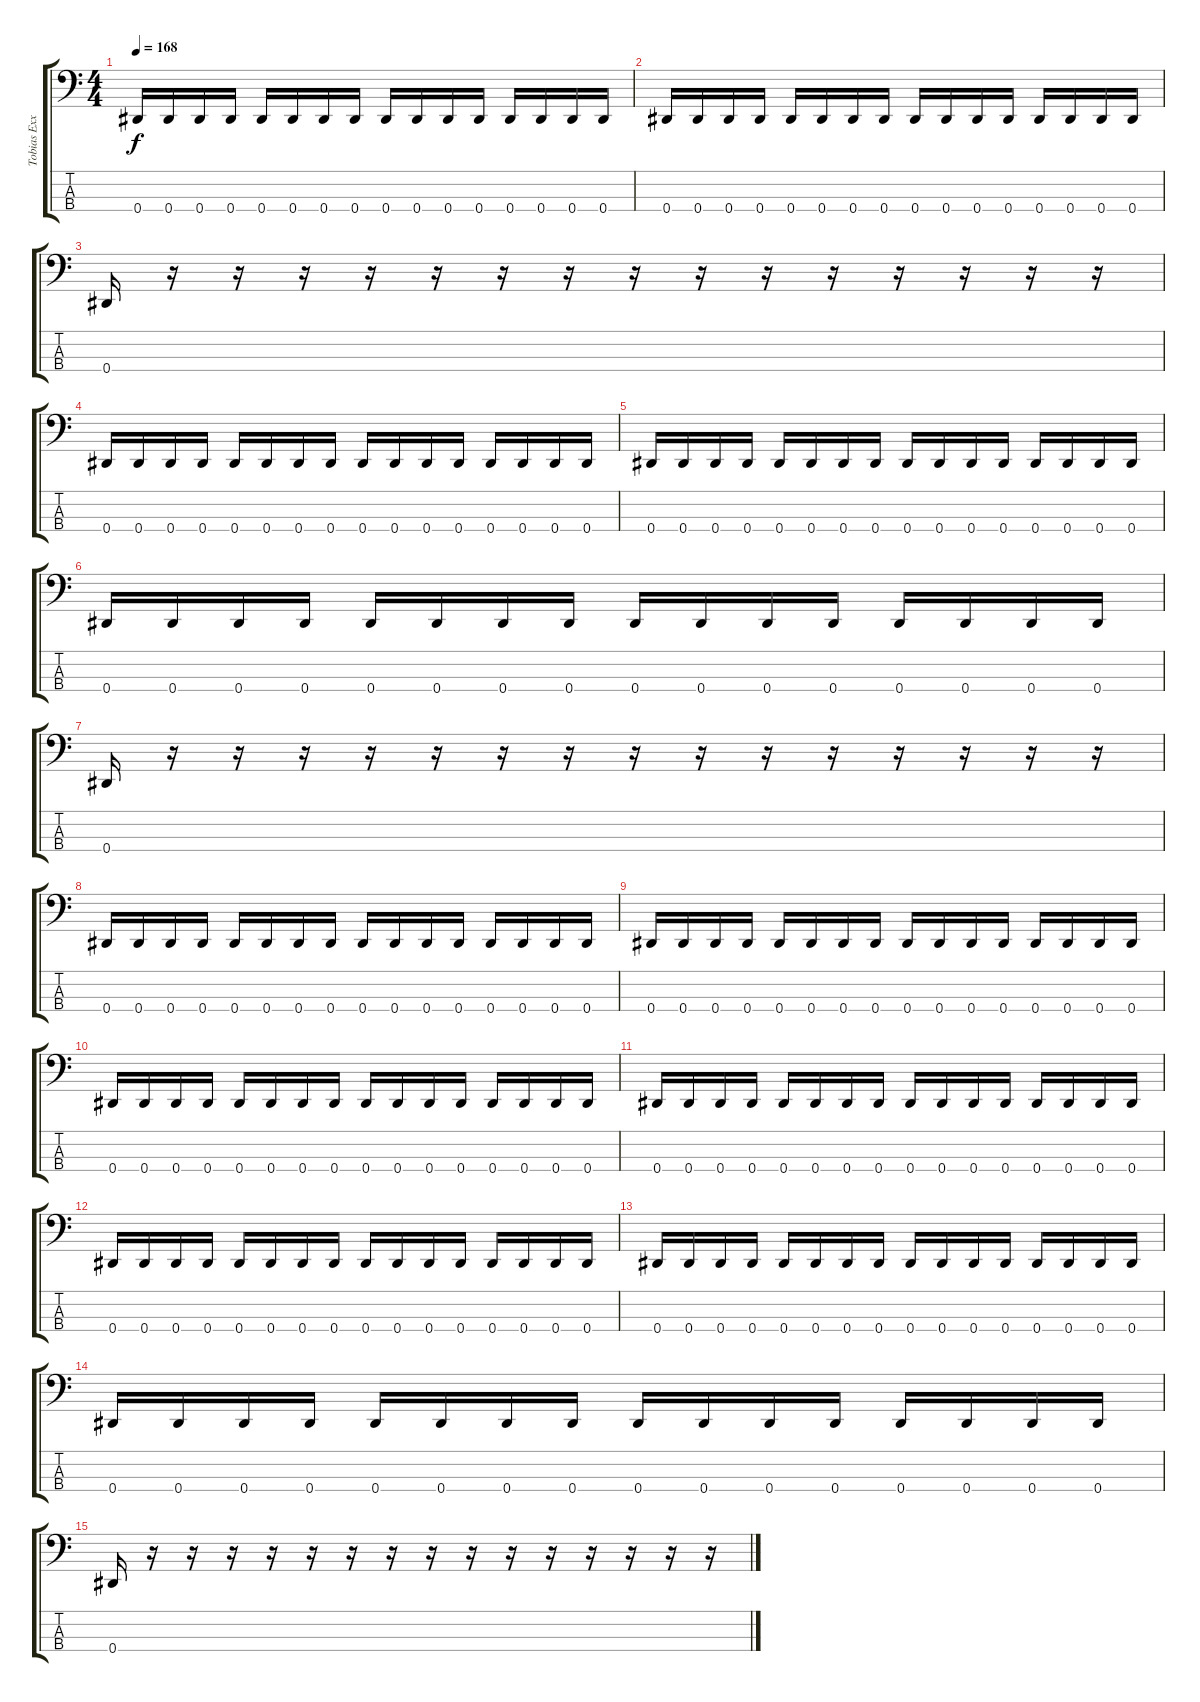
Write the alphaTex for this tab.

\track ("Tobias Exxel" "Tobias Exx") {instrument electricbasspick}
\staff {score tabs}
\tuning (Gb2 Db2 Ab1 Eb1) {hide}
\ts (4 4)
\tempo 168
\clef f4
\ks c
0.4.16{dy f} 0.4.16 0.4.16 0.4.16 0.4.16 0.4.16 0.4.16 0.4.16 0.4.16 0.4.16 0.4.16 0.4.16 0.4.16 0.4.16 0.4.16 0.4.16 |
0.4.16 0.4.16 0.4.16 0.4.16 0.4.16 0.4.16 0.4.16 0.4.16 0.4.16 0.4.16 0.4.16 0.4.16 0.4.16 0.4.16 0.4.16 0.4.16 |
0.4.16 r.16 r.16 r.16 r.16 r.16 r.16 r.16 r.16 r.16 r.16 r.16 r.16 r.16 r.16 r.16 |
0.4.16 0.4.16 0.4.16 0.4.16 0.4.16 0.4.16 0.4.16 0.4.16 0.4.16 0.4.16 0.4.16 0.4.16 0.4.16 0.4.16 0.4.16 0.4.16 |
0.4.16 0.4.16 0.4.16 0.4.16 0.4.16 0.4.16 0.4.16 0.4.16 0.4.16 0.4.16 0.4.16 0.4.16 0.4.16 0.4.16 0.4.16 0.4.16 |
0.4.16 0.4.16 0.4.16 0.4.16 0.4.16 0.4.16 0.4.16 0.4.16 0.4.16 0.4.16 0.4.16 0.4.16 0.4.16 0.4.16 0.4.16 0.4.16 |
0.4.16 r.16 r.16 r.16 r.16 r.16 r.16 r.16 r.16 r.16 r.16 r.16 r.16 r.16 r.16 r.16 |
0.4.16 0.4.16 0.4.16 0.4.16 0.4.16 0.4.16 0.4.16 0.4.16 0.4.16 0.4.16 0.4.16 0.4.16 0.4.16 0.4.16 0.4.16 0.4.16 |
0.4.16 0.4.16 0.4.16 0.4.16 0.4.16 0.4.16 0.4.16 0.4.16 0.4.16 0.4.16 0.4.16 0.4.16 0.4.16 0.4.16 0.4.16 0.4.16 |
0.4.16 0.4.16 0.4.16 0.4.16 0.4.16 0.4.16 0.4.16 0.4.16 0.4.16 0.4.16 0.4.16 0.4.16 0.4.16 0.4.16 0.4.16 0.4.16 |
0.4.16 0.4.16 0.4.16 0.4.16 0.4.16 0.4.16 0.4.16 0.4.16 0.4.16 0.4.16 0.4.16 0.4.16 0.4.16 0.4.16 0.4.16 0.4.16 |
0.4.16 0.4.16 0.4.16 0.4.16 0.4.16 0.4.16 0.4.16 0.4.16 0.4.16 0.4.16 0.4.16 0.4.16 0.4.16 0.4.16 0.4.16 0.4.16 |
0.4.16 0.4.16 0.4.16 0.4.16 0.4.16 0.4.16 0.4.16 0.4.16 0.4.16 0.4.16 0.4.16 0.4.16 0.4.16 0.4.16 0.4.16 0.4.16 |
0.4.16 0.4.16 0.4.16 0.4.16 0.4.16 0.4.16 0.4.16 0.4.16 0.4.16 0.4.16 0.4.16 0.4.16 0.4.16 0.4.16 0.4.16 0.4.16 |
0.4.16 r.16 r.16 r.16 r.16 r.16 r.16 r.16 r.16 r.16 r.16 r.16 r.16 r.16 r.16 r.16
